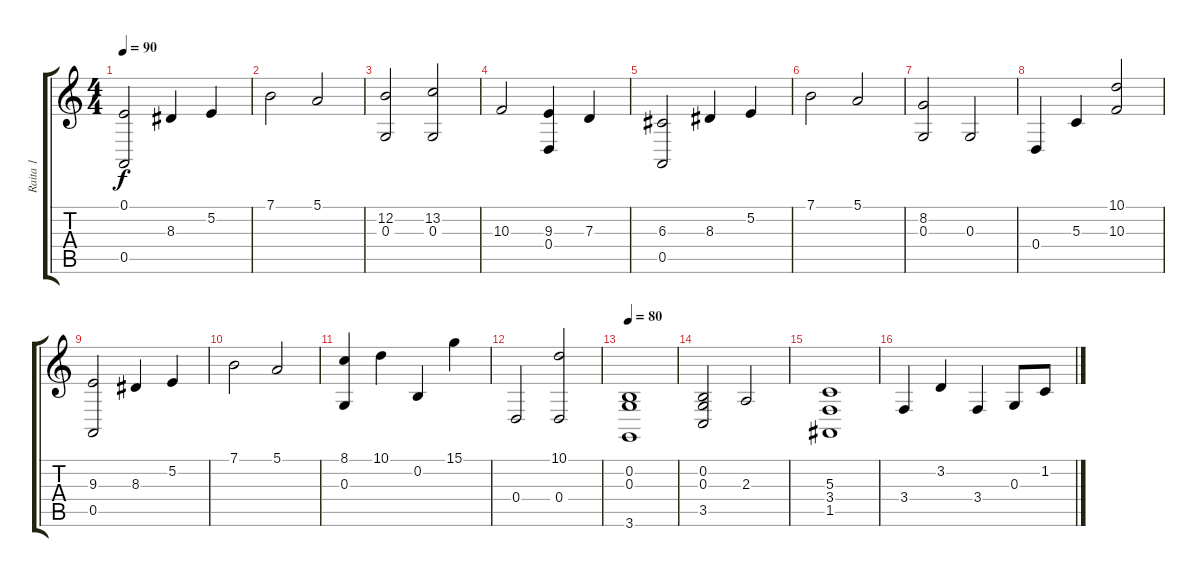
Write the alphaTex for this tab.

\track ("Raita 1" "Raita 1") {instrument acousticgrandpiano}
\staff {score tabs}
\tuning (E4 B3 G3 D3 A2 E2) {hide}
\ts (4 4)
\tempo 90
\clef g2
\ks c
(0.1 0.5).2{dy f} 8.3.4 5.2.4 |
7.1.2 5.1.2 |
(12.2 0.3).2 (13.2 0.3).2 |
10.3.2 (9.3 0.4).4 7.3.4 |
(6.3 0.5).2 8.3.4 5.2.4 |
7.1.2 5.1.2 |
(8.2 0.3).2 0.3.2 |
0.4.4 5.3.4 (10.1 10.3).2 |
(9.3 0.5).2 8.3.4 5.2.4 |
7.1.2 5.1.2 |
(8.1 0.3).4 10.1.4 0.2.4 15.1.4 |
0.4.2 (10.1 0.4).2 |
\tempo 80
(0.2 0.3 3.6).1 |
(0.2 0.3 3.5).2 2.3.2 |
(5.3 3.4 1.5).1 |
3.4.4 3.2.4 3.4.4 0.3.8 1.2.8
